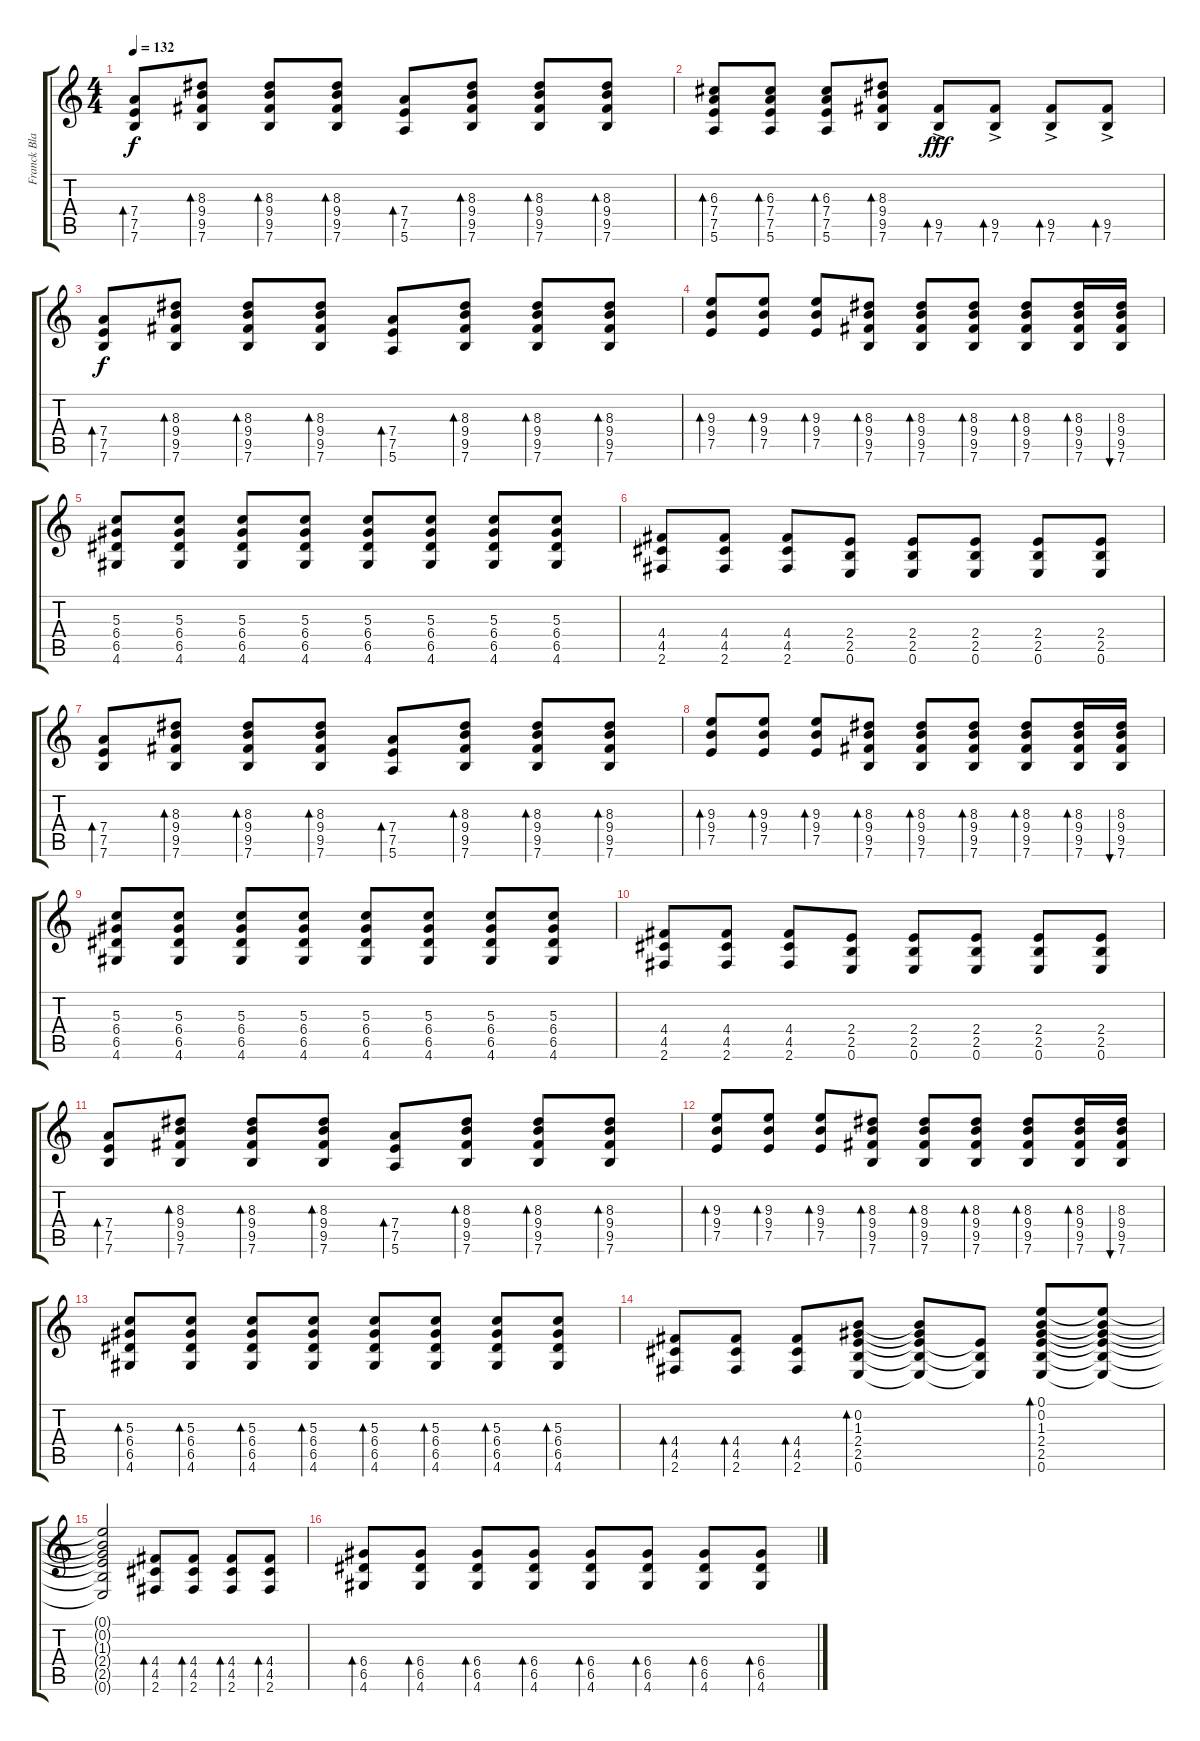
\track ("Franck Black" "Franck Bla") {instrument distortionguitar}
\staff {score tabs}
\tuning (E4 B3 G3 D3 A2 E2) {hide}
\ts (4 4)
\tempo 132
\clef g2
\ks c
(7.4 7.5 7.6).8{bd 30 dy f} (8.3 9.4 9.5 7.6).8{bd 30} (8.3 9.4 9.5 7.6).8{bd 30} (8.3 9.4 9.5 7.6).8{bd 30} (7.4 7.5 5.6).8{bd 30} (8.3 9.4 9.5 7.6).8{bd 30} (8.3 9.4 9.5 7.6).8{bd 30} (8.3 9.4 9.5 7.6).8{bd 30} |
(6.3 7.4 7.5 5.6).8{bd 30} (6.3 7.4 7.5 5.6).8{bd 30} (6.3 7.4 7.5 5.6).8{bd 30} (8.3 9.4 9.5 7.6).8{bd 30} (9.5{ac} 7.6{ac}).8{bd 30 dy fff instrument electricguitarmuted} (9.5{ac} 7.6{ac}).8{bd 30} (9.5{ac} 7.6{ac}).8{bd 30} (9.5{ac} 7.6{ac}).8{bd 30} |
\section ("" "")
(7.4 7.5 7.6).8{bd 30 dy f instrument distortionguitar} (8.3 9.4 9.5 7.6).8{bd 30} (8.3 9.4 9.5 7.6).8{bd 30} (8.3 9.4 9.5 7.6).8{bd 30} (7.4 7.5 5.6).8{bd 30} (8.3 9.4 9.5 7.6).8{bd 30} (8.3 9.4 9.5 7.6).8{bd 30} (8.3 9.4 9.5 7.6).8{bd 30} |
(9.3 9.4 7.5).8{bd 30} (9.3 9.4 7.5).8{bd 30} (9.3 9.4 7.5).8{bd 30} (8.3 9.4 9.5 7.6).8{bd 30} (8.3 9.4 9.5 7.6).8{bd 30} (8.3 9.4 9.5 7.6).8{bd 30} (8.3 9.4 9.5 7.6).8{bd 30} (8.3 9.4 9.5 7.6).16{bd 30} (8.3 9.4 9.5 7.6).16{bu 30} |
(5.3 6.4 6.5 4.6).8 (5.3 6.4 6.5 4.6).8 (5.3 6.4 6.5 4.6).8 (5.3 6.4 6.5 4.6).8 (5.3 6.4 6.5 4.6).8 (5.3 6.4 6.5 4.6).8 (5.3 6.4 6.5 4.6).8 (5.3 6.4 6.5 4.6).8 |
(4.4 4.5 2.6).8 (4.4 4.5 2.6).8 (4.4 4.5 2.6).8 (2.4 2.5 0.6).8 (2.4 2.5 0.6).8 (2.4 2.5 0.6).8 (2.4 2.5 0.6).8 (2.4 2.5 0.6).8 |
(7.4 7.5 7.6).8{bd 30} (8.3 9.4 9.5 7.6).8{bd 30} (8.3 9.4 9.5 7.6).8{bd 30} (8.3 9.4 9.5 7.6).8{bd 30} (7.4 7.5 5.6).8{bd 30} (8.3 9.4 9.5 7.6).8{bd 30} (8.3 9.4 9.5 7.6).8{bd 30} (8.3 9.4 9.5 7.6).8{bd 30} |
(9.3 9.4 7.5).8{bd 30} (9.3 9.4 7.5).8{bd 30} (9.3 9.4 7.5).8{bd 30} (8.3 9.4 9.5 7.6).8{bd 30} (8.3 9.4 9.5 7.6).8{bd 30} (8.3 9.4 9.5 7.6).8{bd 30} (8.3 9.4 9.5 7.6).8{bd 30} (8.3 9.4 9.5 7.6).16{bd 30} (8.3 9.4 9.5 7.6).16{bu 30} |
(5.3 6.4 6.5 4.6).8 (5.3 6.4 6.5 4.6).8 (5.3 6.4 6.5 4.6).8 (5.3 6.4 6.5 4.6).8 (5.3 6.4 6.5 4.6).8 (5.3 6.4 6.5 4.6).8 (5.3 6.4 6.5 4.6).8 (5.3 6.4 6.5 4.6).8 |
(4.4 4.5 2.6).8 (4.4 4.5 2.6).8 (4.4 4.5 2.6).8 (2.4 2.5 0.6).8 (2.4 2.5 0.6).8 (2.4 2.5 0.6).8 (2.4 2.5 0.6).8 (2.4 2.5 0.6).8 |
(7.4 7.5 7.6).8{bd 30 instrument distortionguitar} (8.3 9.4 9.5 7.6).8{bd 30} (8.3 9.4 9.5 7.6).8{bd 30} (8.3 9.4 9.5 7.6).8{bd 30} (7.4 7.5 5.6).8{bd 30} (8.3 9.4 9.5 7.6).8{bd 30} (8.3 9.4 9.5 7.6).8{bd 30} (8.3 9.4 9.5 7.6).8{bd 30} |
(9.3 9.4 7.5).8{bd 30} (9.3 9.4 7.5).8{bd 30} (9.3 9.4 7.5).8{bd 30} (8.3 9.4 9.5 7.6).8{bd 30} (8.3 9.4 9.5 7.6).8{bd 30} (8.3 9.4 9.5 7.6).8{bd 30} (8.3 9.4 9.5 7.6).8{bd 30} (8.3 9.4 9.5 7.6).16{bd 30} (8.3 9.4 9.5 7.6).16{bu 30} |
(5.3 6.4 6.5 4.6).8{bd 30} (5.3 6.4 6.5 4.6).8{bd 30} (5.3 6.4 6.5 4.6).8{bd 30} (5.3 6.4 6.5 4.6).8{bd 30} (5.3 6.4 6.5 4.6).8{bd 30} (5.3 6.4 6.5 4.6).8{bd 30} (5.3 6.4 6.5 4.6).8{bd 30} (5.3 6.4 6.5 4.6).8{bd 30} |
(4.4 4.5 2.6).8{bd 30} (4.4 4.5 2.6).8{bd 30} (4.4 4.5 2.6).8{bd 30} (0.2 1.3 2.4 2.5 0.6).8{bd 30} (0.2{t} 1.3{t} 2.4{t} 2.5{t} 0.6{t}).8 (2.4{t} 2.5{t} 0.6{t}).8 (0.1 0.2 1.3 2.4 2.5 0.6).8{bd 30} (0.1{t} 0.2{t} 1.3{t} 2.4{t} 2.5{t} 0.6{t}).8 |
\section ("" "")
(0.1{t} 0.2{t} 1.3{t} 2.4{t} 2.5{t} 0.6{t}).2 (4.4 4.5 2.6).8{bd 30} (4.4 4.5 2.6).8{bd 30} (4.4 4.5 2.6).8{bd 30} (4.4 4.5 2.6).8{bd 30} |
(6.4 6.5 4.6).8{bd 30} (6.4 6.5 4.6).8{bd 30} (6.4 6.5 4.6).8{bd 30} (6.4 6.5 4.6).8{bd 30} (6.4 6.5 4.6).8{bd 30} (6.4 6.5 4.6).8{bd 30} (6.4 6.5 4.6).8{bd 30} (6.4 6.5 4.6).8{bd 30}
